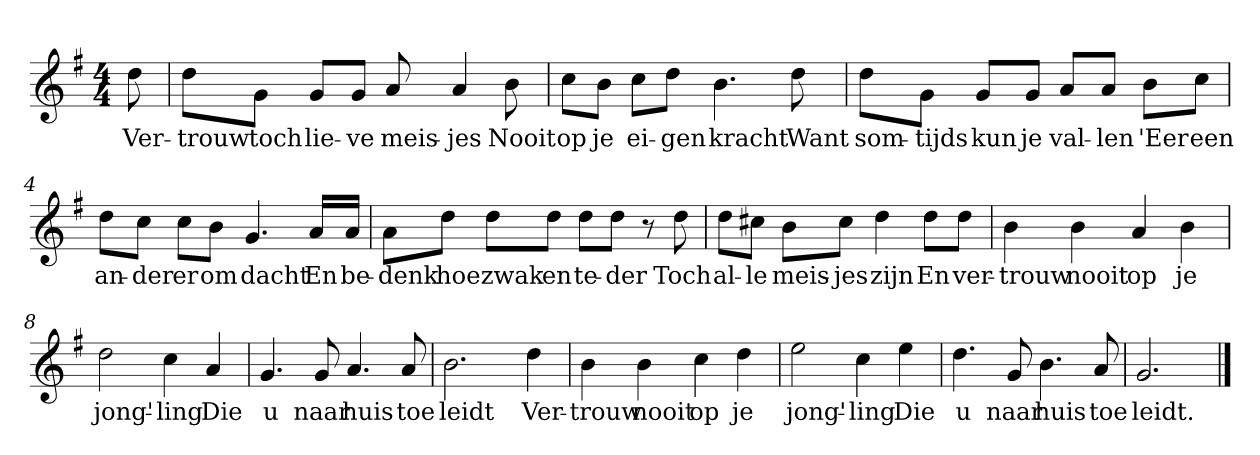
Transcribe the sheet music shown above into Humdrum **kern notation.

**kern	**text
*part1	*part1
*staff1	*staff1
*clefG2	*
*k[f#]	*
*G:	*
*M4/4	*
*MM120	*
=	=
8dd	Ver-
=1	=1
8dd\L	-trouw
8g\J	toch
8g/L	lie-
8g/J	-ve
8a	meis-
4a	-jes
8b	Nooit
=2	=2
8cc\L	op
8b\J	je
8cc\L	ei-
8dd\J	-gen
4.b	kracht
8dd	Want
=3	=3
8dd\L	som-
8g\J	-tijds
8g/L	kun
8g/J	je
8a/L	val-
8a/J	-len
8b\L	'Eer
8cc\J	een
=4	=4
8dd\L	an-
8cc\J	-der
8cc\L	er
8b\J	om
4.g	dacht
16a/LL	En
16a/JJ	be-
=5	=5
8a\L	-denk
8dd\J	hoe
8dd\L	zwak
8dd\J	en
8dd\L	te-
8dd\J	-der
8r	.
8dd	Toch
=6	=6
8dd\L	al-
8cc#X\J	-le
8b\L	meis-
8cc#\J	-jes
4dd	zijn
8dd\L	En
8dd\J	ver-
=7	=7
4b	-trouw
4b	nooit
4a	op
4b	je
=8	=8
2dd	jong'-
4cc	-ling
4a	Die
=9	=9
4.g	u
8g	naar
4.a	huis
8a	toe
=10	=10
2.b	leidt
4dd	Ver-
=11	=11
4b	-trouw
4b	nooit
4cc	op
4dd	je
=12	=12
2ee	jong'-
4cc	-ling
4ee	Die
=13	=13
4.dd	u
8g	naar
4.b	huis
8a	toe
=14	=14
2.g	leidt.
==	==
*-	*-
